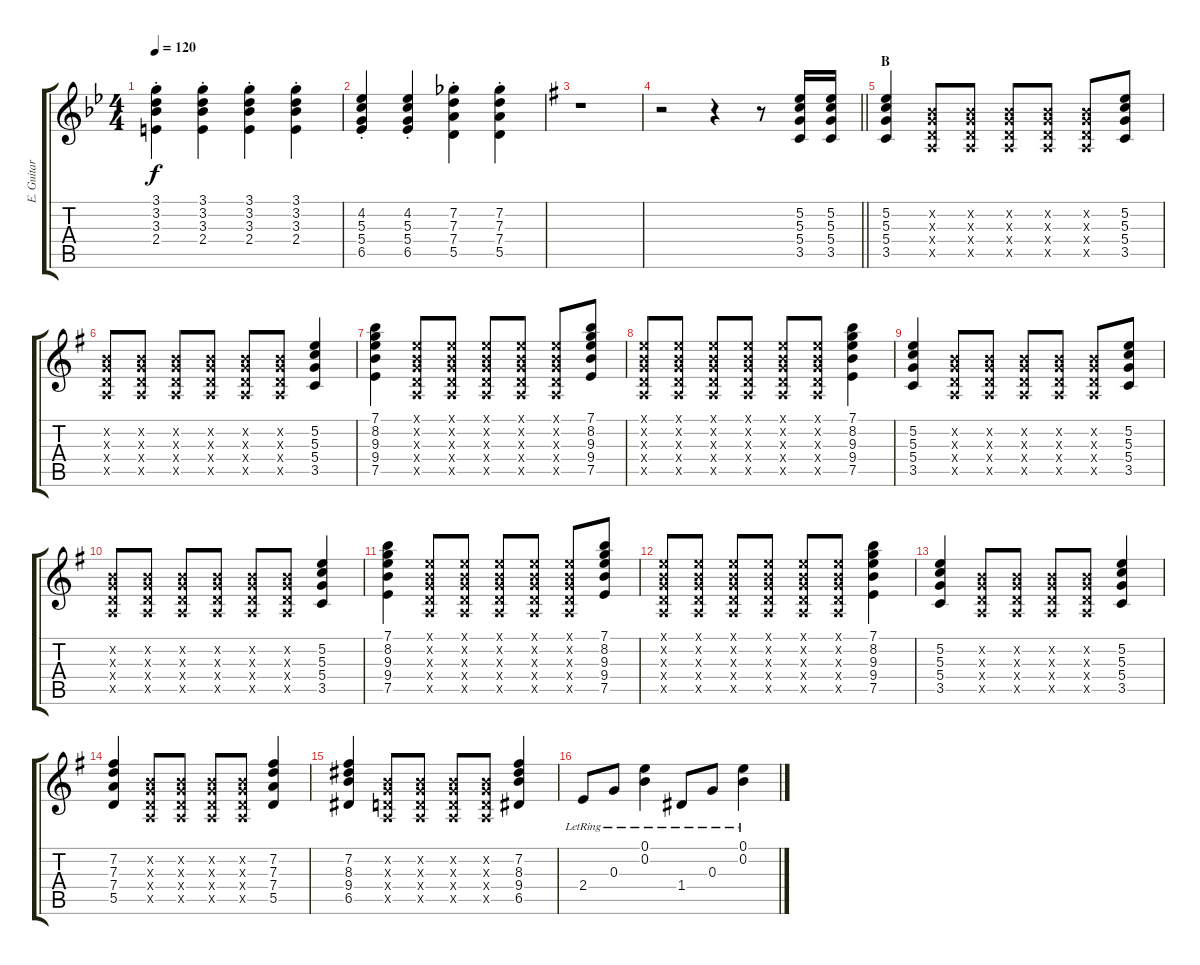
\track ("E. Guitar II" "E. Guitar ") {instrument overdrivenguitar}
\staff {score tabs}
\tuning (E4 B3 G3 D3 A2 E2) {hide}
\ts (4 4)
\tempo 120
\clef g2
\ks bb
(3.1{st} 3.2{st} 3.3{st} 2.4{st}).4{dy f} (3.1{st} 3.2{st} 3.3{st} 2.4{st}).4 (3.1{st} 3.2{st} 3.3{st} 2.4{st}).4 (3.1{st} 3.2{st} 3.3{st} 2.4{st}).4 |
(4.2{st} 5.3{st} 5.4{st} 6.5{st}).4 (4.2{st} 5.3{st} 5.4{st} 6.5{st}).4 (7.2{st} 7.3{st} 7.4{st} 5.5{st}).4 (7.2{st} 7.3{st} 7.4{st} 5.5{st}).4 |
\ks g
r.1 |
\barLineRight lightlight
r.2 r.4 r.8 (5.2 5.3 5.4 3.5).16 (5.2 5.3 5.4 3.5).16 |
\section ("" "B")
(5.2 5.3 5.4 3.5).4 (0.2{x} 0.3{x} 0.4{x} 0.5{x}).8 (0.2{x} 0.3{x} 0.4{x} 0.5{x}).8 (0.2{x} 0.3{x} 0.4{x} 0.5{x}).8 (0.2{x} 0.3{x} 0.4{x} 0.5{x}).8 (0.2{x} 0.3{x} 0.4{x} 0.5{x}).8 (5.2 5.3 5.4 3.5).8 |
(0.2{x} 0.3{x} 0.4{x} 0.5{x}).8 (0.2{x} 0.3{x} 0.4{x} 0.5{x}).8 (0.2{x} 0.3{x} 0.4{x} 0.5{x}).8 (0.2{x} 0.3{x} 0.4{x} 0.5{x}).8 (0.2{x} 0.3{x} 0.4{x} 0.5{x}).8 (0.2{x} 0.3{x} 0.4{x} 0.5{x}).8 (5.2 5.3 5.4 3.5).4 |
(7.1 8.2 9.3 9.4 7.5).4 (0.1{x} 0.2{x} 0.3{x} 0.4{x} 0.5{x}).8 (0.1{x} 0.2{x} 0.3{x} 0.4{x} 0.5{x}).8 (0.1{x} 0.2{x} 0.3{x} 0.4{x} 0.5{x}).8 (0.1{x} 0.2{x} 0.3{x} 0.4{x} 0.5{x}).8 (0.1{x} 0.2{x} 0.3{x} 0.4{x} 0.5{x}).8 (7.1 8.2 9.3 9.4 7.5).8 |
(0.1{x} 0.2{x} 0.3{x} 0.4{x} 0.5{x}).8 (0.1{x} 0.2{x} 0.3{x} 0.4{x} 0.5{x}).8 (0.1{x} 0.2{x} 0.3{x} 0.4{x} 0.5{x}).8 (0.1{x} 0.2{x} 0.3{x} 0.4{x} 0.5{x}).8 (0.1{x} 0.2{x} 0.3{x} 0.4{x} 0.5{x}).8 (0.1{x} 0.2{x} 0.3{x} 0.4{x} 0.5{x}).8 (7.1 8.2 9.3 9.4 7.5).4 |
(5.2 5.3 5.4 3.5).4 (0.2{x} 0.3{x} 0.4{x} 0.5{x}).8 (0.2{x} 0.3{x} 0.4{x} 0.5{x}).8 (0.2{x} 0.3{x} 0.4{x} 0.5{x}).8 (0.2{x} 0.3{x} 0.4{x} 0.5{x}).8 (0.2{x} 0.3{x} 0.4{x} 0.5{x}).8 (5.2 5.3 5.4 3.5).8 |
(0.2{x} 0.3{x} 0.4{x} 0.5{x}).8 (0.2{x} 0.3{x} 0.4{x} 0.5{x}).8 (0.2{x} 0.3{x} 0.4{x} 0.5{x}).8 (0.2{x} 0.3{x} 0.4{x} 0.5{x}).8 (0.2{x} 0.3{x} 0.4{x} 0.5{x}).8 (0.2{x} 0.3{x} 0.4{x} 0.5{x}).8 (5.2 5.3 5.4 3.5).4 |
(7.1 8.2 9.3 9.4 7.5).4 (0.1{x} 0.2{x} 0.3{x} 0.4{x} 0.5{x}).8 (0.1{x} 0.2{x} 0.3{x} 0.4{x} 0.5{x}).8 (0.1{x} 0.2{x} 0.3{x} 0.4{x} 0.5{x}).8 (0.1{x} 0.2{x} 0.3{x} 0.4{x} 0.5{x}).8 (0.1{x} 0.2{x} 0.3{x} 0.4{x} 0.5{x}).8 (7.1 8.2 9.3 9.4 7.5).8 |
(0.1{x} 0.2{x} 0.3{x} 0.4{x} 0.5{x}).8 (0.1{x} 0.2{x} 0.3{x} 0.4{x} 0.5{x}).8 (0.1{x} 0.2{x} 0.3{x} 0.4{x} 0.5{x}).8 (0.1{x} 0.2{x} 0.3{x} 0.4{x} 0.5{x}).8 (0.1{x} 0.2{x} 0.3{x} 0.4{x} 0.5{x}).8 (0.1{x} 0.2{x} 0.3{x} 0.4{x} 0.5{x}).8 (7.1 8.2 9.3 9.4 7.5).4 |
(5.2 5.3 5.4 3.5).4 (0.2{x} 0.3{x} 0.4{x} 0.5{x}).8 (0.2{x} 0.3{x} 0.4{x} 0.5{x}).8 (0.2{x} 0.3{x} 0.4{x} 0.5{x}).8 (0.2{x} 0.3{x} 0.4{x} 0.5{x}).8 (5.2 5.3 5.4 3.5).4 |
(7.2 7.3 7.4 5.5).4 (0.2{x} 0.3{x} 0.4{x} 0.5{x}).8 (0.2{x} 0.3{x} 0.4{x} 0.5{x}).8 (0.2{x} 0.3{x} 0.4{x} 0.5{x}).8 (0.2{x} 0.3{x} 0.4{x} 0.5{x}).8 (7.2 7.3 7.4 5.5).4 |
(7.2 8.3 9.4 6.5).4 (0.2{x} 0.3{x} 0.4{x} 0.5{x}).8 (0.2{x} 0.3{x} 0.4{x} 0.5{x}).8 (0.2{x} 0.3{x} 0.4{x} 0.5{x}).8 (0.2{x} 0.3{x} 0.4{x} 0.5{x}).8 (7.2 8.3 9.4 6.5).4 |
2.4{lr}.8 0.3{lr}.8 (0.1{lr} 0.2{lr}).4 1.4{lr}.8 0.3{lr}.8 (0.1{lr} 0.2{lr}).4
